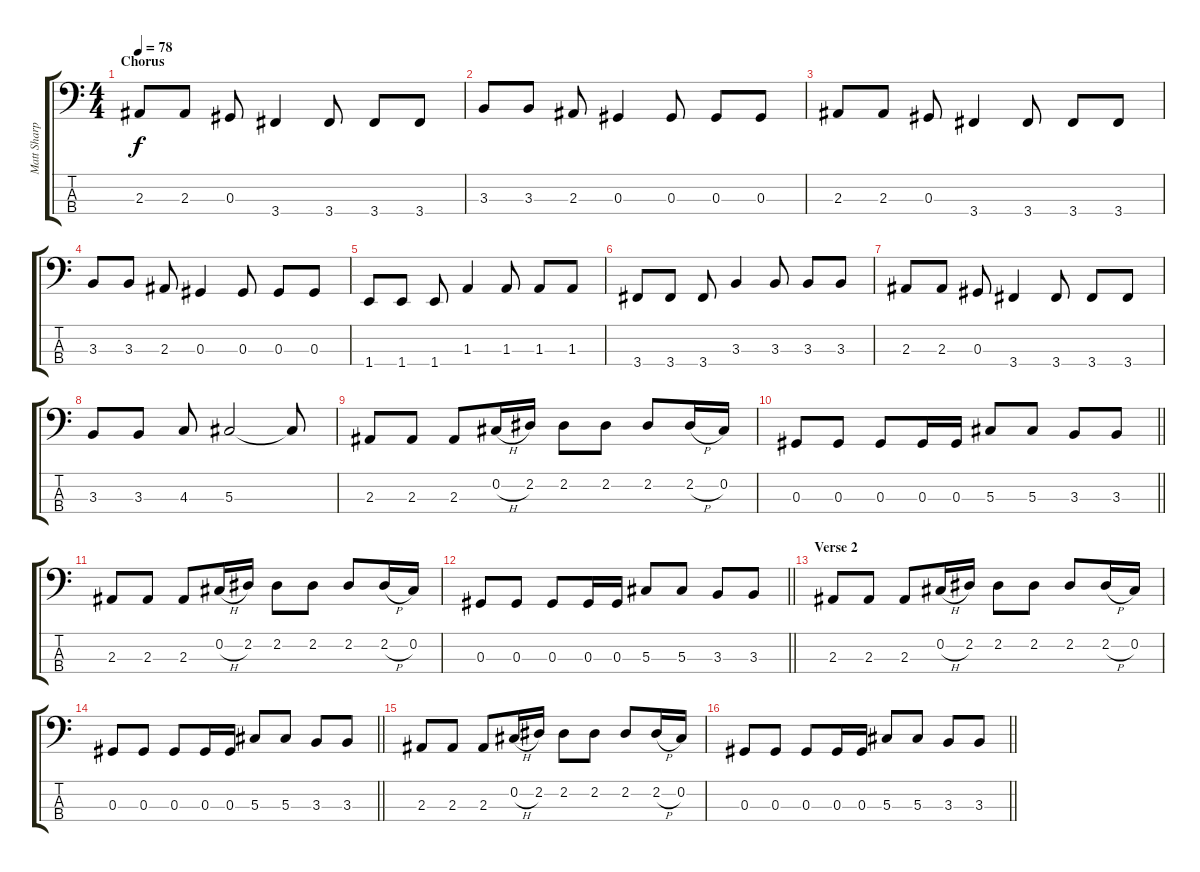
\track ("Matt Sharp" "Matt Sharp") {instrument electricbassfinger}
\staff {score tabs}
\tuning (Gb2 Db2 Ab1 Eb1) {hide}
\ts (4 4)
\section ("" "Chorus")
\tempo 78
\clef f4
\ks c
2.3.8{dy f} 2.3.8 0.3.8 3.4.4 3.4.8 3.4.8 3.4.8 |
3.3.8 3.3.8 2.3.8 0.3.4 0.3.8 0.3.8 0.3.8 |
2.3.8 2.3.8 0.3.8 3.4.4 3.4.8 3.4.8 3.4.8 |
3.3.8 3.3.8 2.3.8 0.3.4 0.3.8 0.3.8 0.3.8 |
1.4.8 1.4.8 1.4.8 1.3.4 1.3.8 1.3.8 1.3.8 |
3.4.8 3.4.8 3.4.8 3.3.4 3.3.8 3.3.8 3.3.8 |
2.3.8 2.3.8 0.3.8 3.4.4 3.4.8 3.4.8 3.4.8 |
3.3.8 3.3.8 4.3.8 5.3.2 5.3{t}.8 |
2.3.8 2.3.8 2.3.8 0.2{h}.16 2.2.16 2.2.8 2.2.8 2.2.8 2.2{h}.16 0.2.16 |
\barLineRight lightlight
0.3.8 0.3.8 0.3.8 0.3.16 0.3.16 5.3.8 5.3.8 3.3.8 3.3.8 |
2.3.8 2.3.8 2.3.8 0.2{h}.16 2.2.16 2.2.8 2.2.8 2.2.8 2.2{h}.16 0.2.16 |
\barLineRight lightlight
0.3.8 0.3.8 0.3.8 0.3.16 0.3.16 5.3.8 5.3.8 3.3.8 3.3.8 |
\section ("" "Verse 2")
2.3.8 2.3.8 2.3.8 0.2{h}.16 2.2.16 2.2.8 2.2.8 2.2.8 2.2{h}.16 0.2.16 |
\barLineRight lightlight
0.3.8 0.3.8 0.3.8 0.3.16 0.3.16 5.3.8 5.3.8 3.3.8 3.3.8 |
2.3.8 2.3.8 2.3.8 0.2{h}.16 2.2.16 2.2.8 2.2.8 2.2.8 2.2{h}.16 0.2.16 |
\barLineRight lightlight
0.3.8 0.3.8 0.3.8 0.3.16 0.3.16 5.3.8 5.3.8 3.3.8 3.3.8
